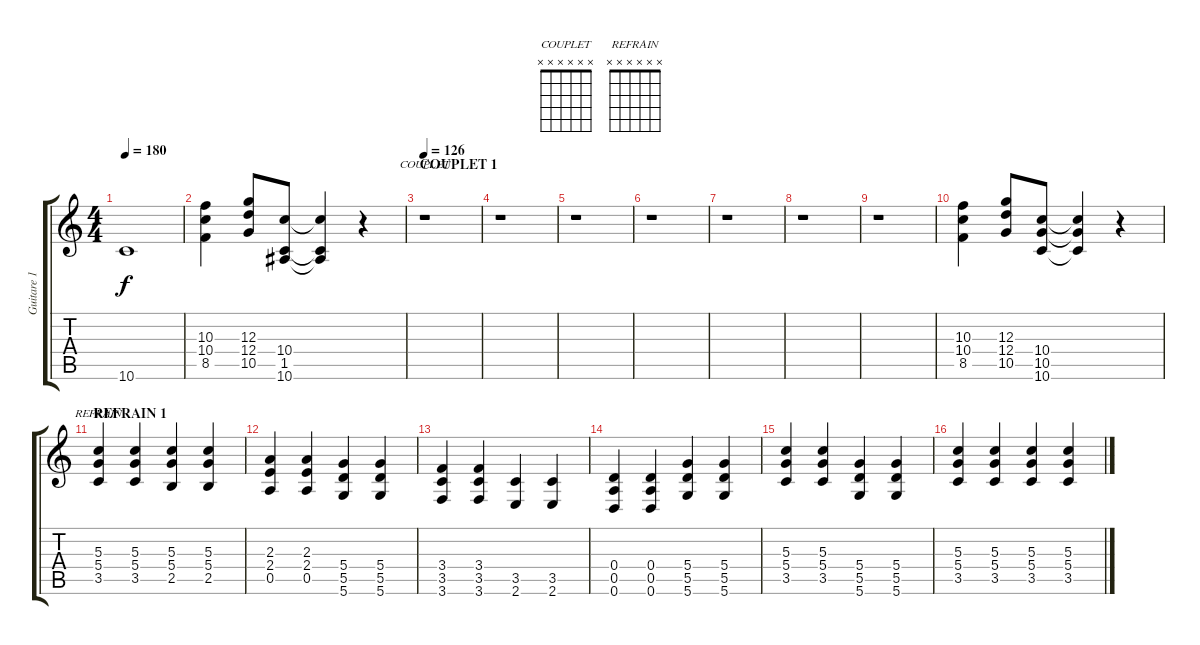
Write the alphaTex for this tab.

\track ("Guitare 1" "Guitare 1") {instrument distortionguitar}
\staff {score tabs}
\tuning (E4 B3 G3 D3 A2 D2) {hide}
\chord ("COUPLET" x x x x x x) {firstfret 0}
\chord ("REFRAIN" x x x x x x) {firstfret 0}
\ts (4 4)
\tempo 180
\clef g2
\ks c
10.6{t}.1{dy f} |
(10.3 10.4 8.5).4 (12.3 12.4 10.5).8 (10.4 1.5 10.6).8 (10.4{t} 1.5{t} 10.6{t}).4 r.4 |
\section ("" "COUPLET 1")
\tempo 126
r.1{ch "COUPLET"} |
r.1 |
r.1 |
r.1 |
r.1 |
r.1 |
r.1 |
(10.3 10.4 8.5).4 (12.3 12.4 10.5).8 (10.4 10.5 10.6).8 (10.4{t} 10.5{t} 10.6{t}).4 r.4 |
\section ("" "REFRAIN 1")
(5.3 5.4 3.5).4{ch "REFRAIN"} (5.3 5.4 3.5).4 (5.3 5.4 2.5).4 (5.3 5.4 2.5).4 |
(2.3 2.4 0.5).4 (2.3 2.4 0.5).4 (5.4 5.5 5.6).4 (5.4 5.5 5.6).4 |
(3.4 3.5 3.6).4 (3.4 3.5 3.6).4 (3.5 2.6).4 (3.5 2.6).4 |
(0.4 0.5 0.6).4 (0.4 0.5 0.6).4 (5.4 5.5 5.6).4 (5.4 5.5 5.6).4 |
(5.3 5.4 3.5).4 (5.3 5.4 3.5).4 (5.4 5.5 5.6).4 (5.4 5.5 5.6).4 |
(5.3 5.4 3.5).4 (5.3 5.4 3.5).4 (5.3 5.4 3.5).4 (5.3 5.4 3.5).4
